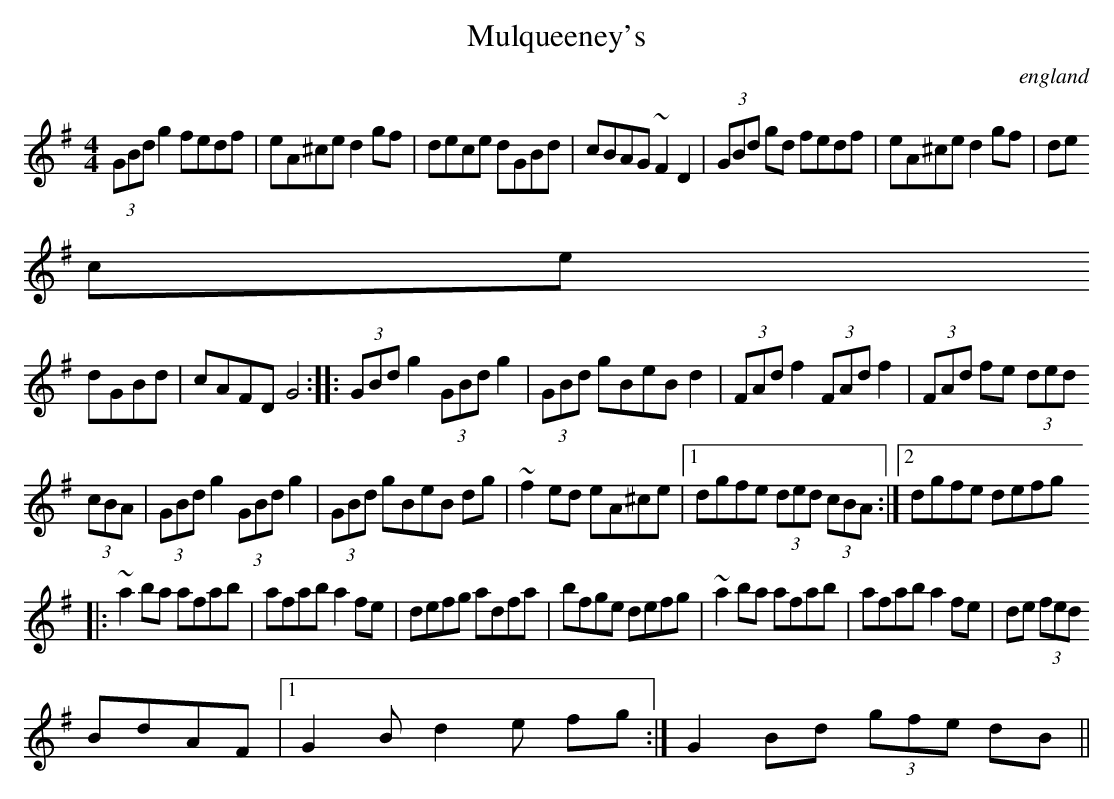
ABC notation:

X:1
T:Mulqueeney's
O:england
M:4/4
L:1/8
K:G
(3GBd g2fedf|eA^ce d2gf|dece dGBd|cBAG ~F2D2|(3GBd gd fedf|eA^ce d2gf|de
ce
dGBd|\
cAFD G4::(3GBd g2(3GBd g2|(3GBd gBeB d2|(3FAd f2(3FAd f2|(3FAd fe (3ded
(3cBA|\
(3GBd g2(3GBd g2|(3GBd gBeB dg|~f2ed eA^ce|1dgfe (3ded (3cBA:|2dgfe defg
|:\
~a2ba afab|afab a2fe|defg adfa|bfge defg|~a2ba afab|afab a2fe|de (3fed
BdAF|1G2B d2e fg:|\
2G2Bd (3gfe dB||
